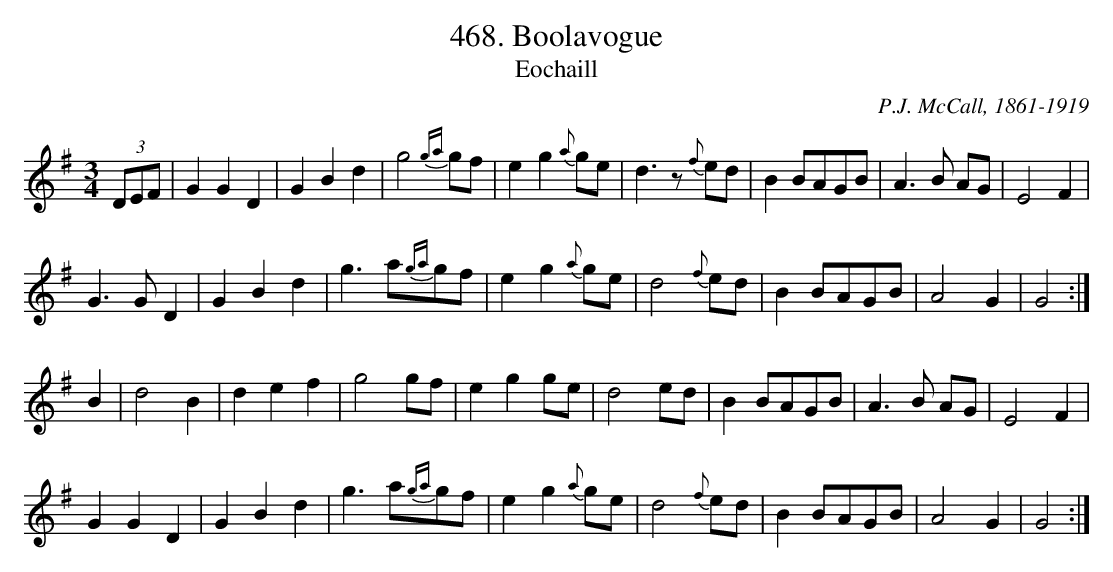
X:1
T:468. Boolavogue
T:Eochaill
C:P.J. McCall, 1861-1919
M:3/4
L:1/8
K:G
(3DEF|G2 G2 D2|G2 B2 d2|g4 {ga}gf|e2g2 {a}ge|d3z {f}ed|B2 BAGB|A3 B AG|E4 F2|
G3G D2|G2 B2 d2|g3 a{ga}gf|e2g2 {a}ge|d4 {f}ed|B2 BAGB|A4 G2|G4:|
B2|d4 B2|d2 e2 f2|g4 gf|e2g2 ge|d4 ed|B2 BAGB|A3 B AG|E4 F2|
G2 G2 D2|G2 B2 d2|g3 a{ga}gf|e2 g2 {a}ge|d4 {f}ed|B2 BAGB|A4 G2|G4:|
